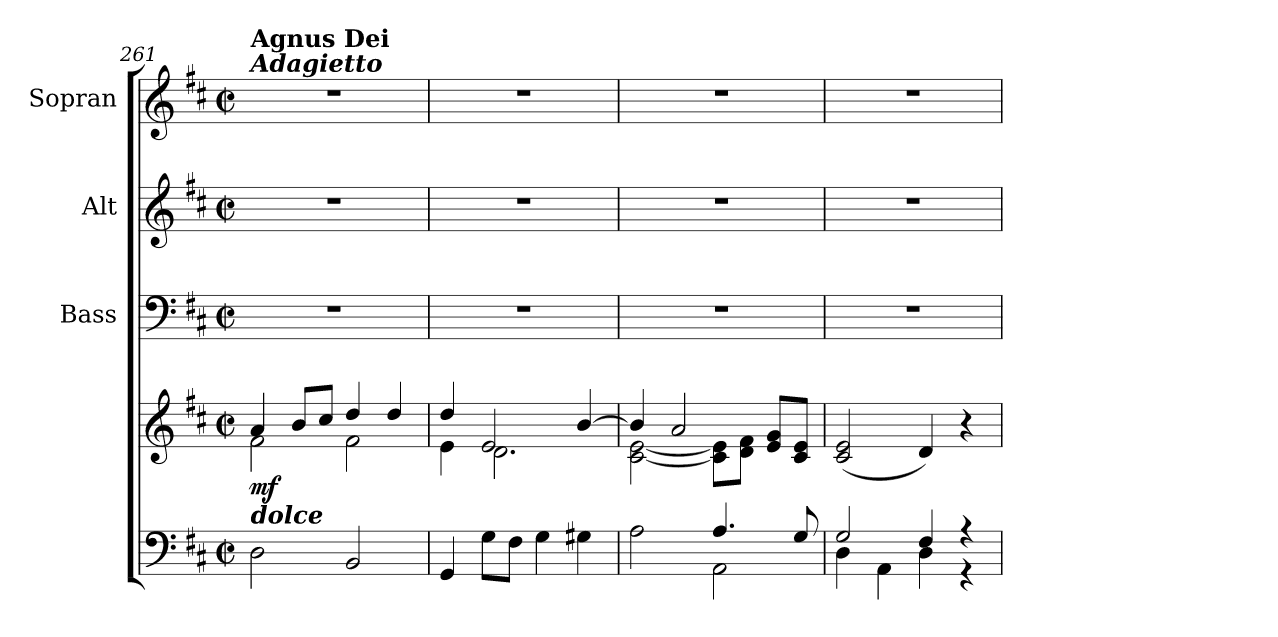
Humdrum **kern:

**kern	**kern	**dynam	**kern	**kern	**kern
*part4	*part4	*part4	*part3	*part2	*part1
*staff5	*staff4	*staff4/5	*staff3	*staff2	*staff1
*	*	*	*I"Bass	*I"Alt	*I"Sopran
*	*	*	*I'B.	*I'A.	*I'S.
!!LO:PB:g=z
*clefF4	*clefG2	*	*clefF4	*clefG2	*clefG2
*k[f#c#]	*k[f#c#]	*	*k[f#c#]	*k[f#c#]	*k[f#c#]
*D:	*D:	*	*D:	*D:	*D:
*M2/2	*M2/2	*	*M2/2	*M2/2	*M2/2
*met(c|)	*met(c|)	*	*met(c|)	*met(c|)	*met(c|)
=261	=261	=261	=261	=261	=261
*	*^	*	*	*	*
!	!	!	!	!	!	!LO:TX:a:Bi:t=Adagietto
!	!	!	!	!	!	!LO:TX:a:B:t=Agnus Dei
!	!LO:TX:b:Bi:t=dolce	!	!	!	!	!
!	!	!	!LO:DY:b	!	!	!
2D\	4a/	2f#\	mf	1r	1r	1r
.	8b/L	.	.	.	.	.
.	8cc#/J	.	.	.	.	.
2BB/	4dd/	2f#\	.	.	.	.
.	4dd/	.	.	.	.	.
=262	=262	=262	=262	=262	=262	=262
4GG/	4dd/	4e\	.	1r	1r	1r
8G\L	2e/	2.d\	.	.	.	.
8F#\J	.	.	.	.	.	.
4G\	.	.	.	.	.	.
4G#X\	[>4b/	.	.	.	.	.
=263	=263	=263	=263	=263	=263	=263
*^	*	*	*	*	*	*
2ryy	2A\	4b/]	[<2c#\ [<2e\	.	1r	1r	1r
.	.	2a/	.	.	.	.	.
4.A/	2AA\	.	8c#\] 8e\]L	.	.	.	.
.	.	.	8d\ 8f#\J	.	.	.	.
.	.	8e/ 8g/L	4ryy	.	.	.	.
8G/	.	8c#/ 8e/J	.	.	.	.	.
*	*	*v	*v	*	*	*	*
=264	=264	=264	=264	=264	=264	=264
2G/	4D\	(<2c#/ 2e/	.	1r	1r	1r
.	4AA\	.	.	.	.	.
4F#/	4D\	4d/)	.	.	.	.
4r	4r	4r	.	.	.	.
*v	*v	*	*	*	*	*
=	=	=	=	=	=
*-	*-	*-	*-	*-	*-
